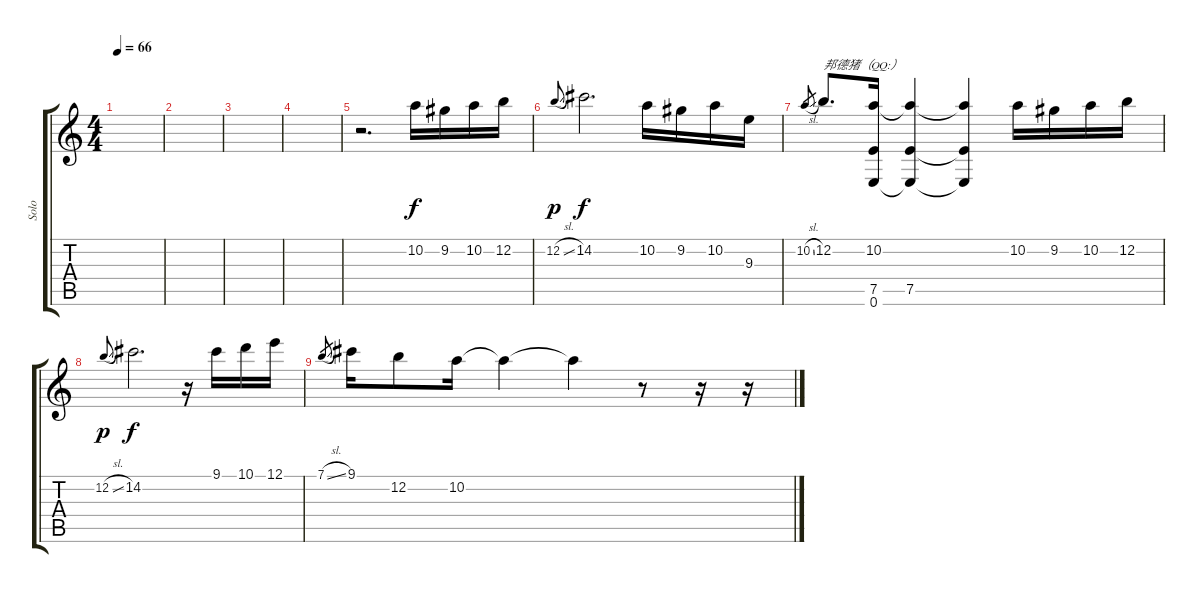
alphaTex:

\track ("Solo" "Solo") {instrument overdrivenguitar}
\staff {score tabs}
\tuning (E4 B3 G3 D3 A2 E2) {hide}
\ts (4 4)
\tempo 66
\clef g2
\ks c
|
|
|
|
r.2{d} 10.2.16 9.2.16 10.2.16 12.2.16 |
12.2{sl}.8{gr onbeat dy p} 14.2.2{d dy f} 10.2.16 9.2.16 10.2.16 9.3.16 |
10.2{sl}.8{gr} 12.2.8{d txt "邦德猪（QQ:）"} (10.2 7.5 0.6).16 (10.2{t} 7.5 0.6{t}).4 (10.2{t} 7.5{t} 0.6{t}).4 10.2.16 9.2.16 10.2.16 12.2.16 |
12.2{sl}.8{gr onbeat dy p} 14.2.2{d dy f} r.16 9.1.16 10.1.16 12.1.16 |
7.1{sl}.8{gr} 9.1.16 12.2.8 10.2.16 10.2{t}.4 10.2{t}.4 r.8 r.16 r.16
